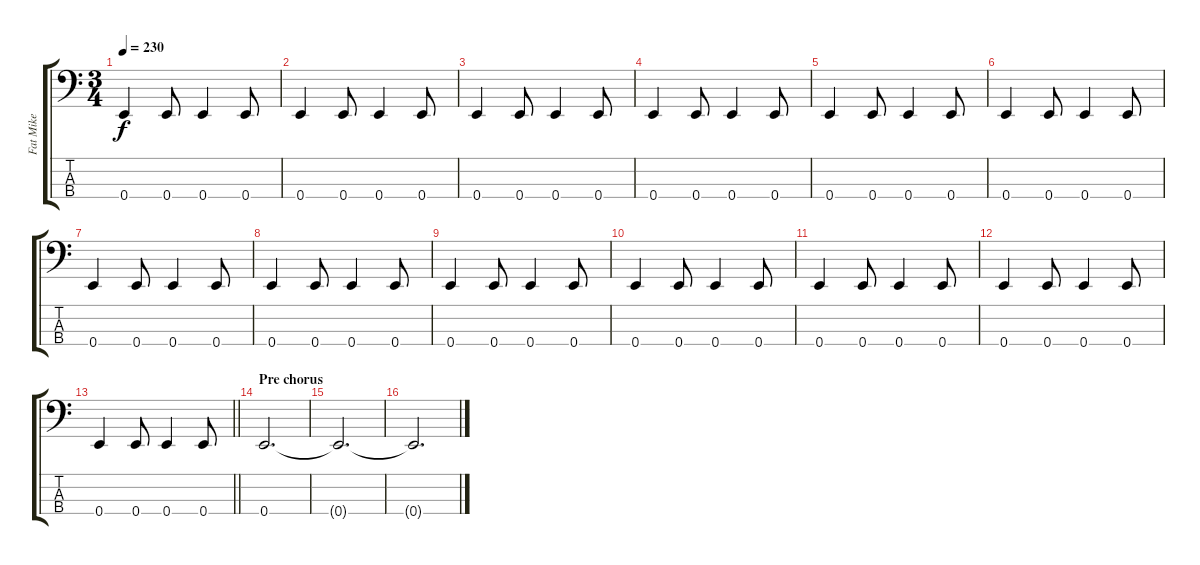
\track ("Fat Mike" "Fat Mike") {instrument electricbasspick}
\staff {score tabs}
\tuning (G2 D2 A1 E1) {hide}
\ts (3 4)
\tempo 230
\clef f4
\ks c
0.4.4{dy f} 0.4.8 0.4.4 0.4.8 |
0.4.4 0.4.8 0.4.4 0.4.8 |
0.4.4 0.4.8 0.4.4 0.4.8 |
0.4.4 0.4.8 0.4.4 0.4.8 |
0.4.4 0.4.8 0.4.4 0.4.8 |
0.4.4 0.4.8 0.4.4 0.4.8 |
0.4.4 0.4.8 0.4.4 0.4.8 |
0.4.4 0.4.8 0.4.4 0.4.8 |
0.4.4 0.4.8 0.4.4 0.4.8 |
0.4.4 0.4.8 0.4.4 0.4.8 |
0.4.4 0.4.8 0.4.4 0.4.8 |
0.4.4 0.4.8 0.4.4 0.4.8 |
\barLineRight lightlight
0.4.4 0.4.8 0.4.4 0.4.8 |
\section ("" "Pre chorus")
0.4.2{d} |
0.4{t}.2{d} |
0.4{t}.2{d}
